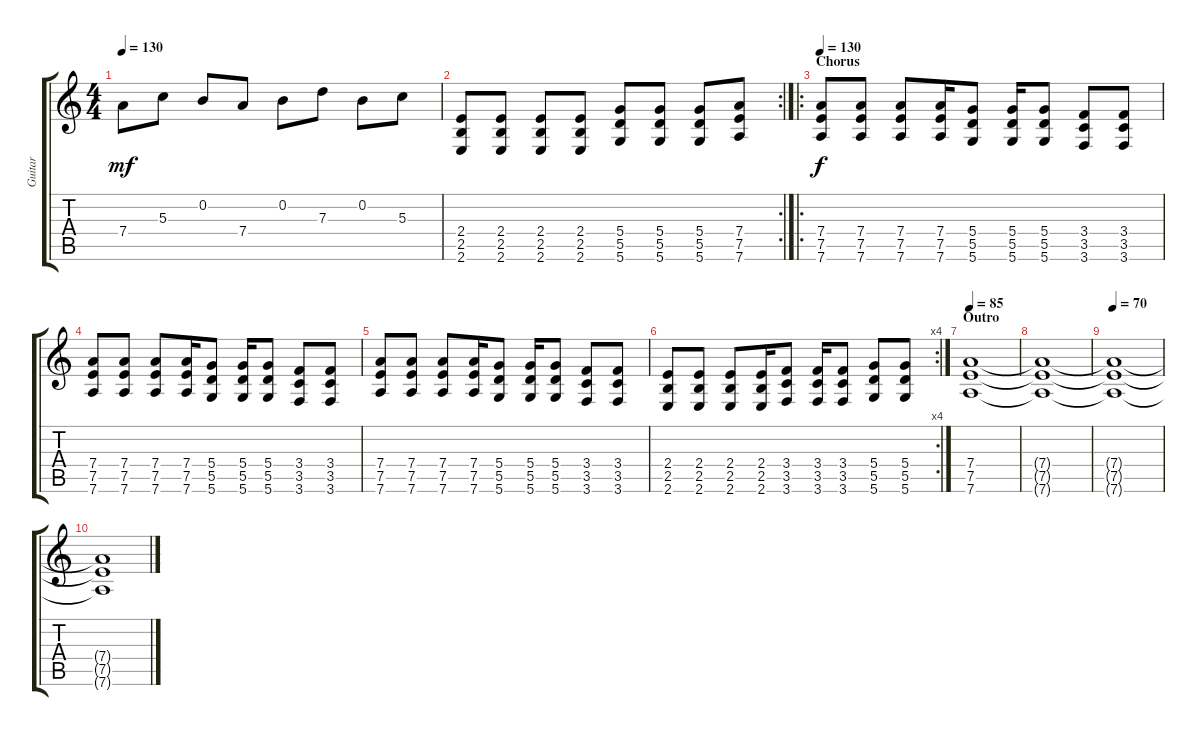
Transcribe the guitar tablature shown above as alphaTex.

\track ("Guitar" "Guitar") {instrument distortionguitar}
\staff {score tabs}
\tuning (E4 B3 G3 D3 A2 D2) {hide}
\ts (4 4)
\tempo 130
\clef g2
\ks c
7.4.8{dy mf} 5.3.8 0.2.8 7.4.8 0.2.8 7.3.8 0.2.8 5.3.8 |
\rc 2
(2.4 2.5 2.6).8 (2.4 2.5 2.6).8 (2.4 2.5 2.6).8 (2.4 2.5 2.6).8 (5.4 5.5 5.6).8 (5.4 5.5 5.6).8 (5.4 5.5 5.6).8 (7.4 7.5 7.6).8 |
\ro
\section ("" "Chorus")
\tempo 130
(7.4 7.5 7.6).8{dy f volume 13} (7.4 7.5 7.6).8 (7.4 7.5 7.6).8 (7.4 7.5 7.6).16 (5.4 5.5 5.6).8 (5.4 5.5 5.6).16 (5.4 5.5 5.6).8 (3.4 3.5 3.6).8 (3.4 3.5 3.6).8 |
(7.4 7.5 7.6).8 (7.4 7.5 7.6).8 (7.4 7.5 7.6).8 (7.4 7.5 7.6).16 (5.4 5.5 5.6).8 (5.4 5.5 5.6).16 (5.4 5.5 5.6).8 (3.4 3.5 3.6).8 (3.4 3.5 3.6).8 |
(7.4 7.5 7.6).8 (7.4 7.5 7.6).8 (7.4 7.5 7.6).8 (7.4 7.5 7.6).16 (5.4 5.5 5.6).8 (5.4 5.5 5.6).16 (5.4 5.5 5.6).8 (3.4 3.5 3.6).8 (3.4 3.5 3.6).8 |
\rc 4
(2.4 2.5 2.6).8 (2.4 2.5 2.6).8 (2.4 2.5 2.6).8 (2.4 2.5 2.6).16 (3.4 3.5 3.6).8 (3.4 3.5 3.6).16 (3.4 3.5 3.6).8 (5.4 5.5 5.6).8 (5.4 5.5 5.6).8 |
\section ("" "Outro")
\tempo 85
(7.4 7.5 7.6).1{volume 0} |
(7.4{t} 7.5{t} 7.6{t}).1 |
\tempo 70
(7.4{t} 7.5{t} 7.6{t}).1 |
(7.4{t} 7.5{t} 7.6{t}).1
